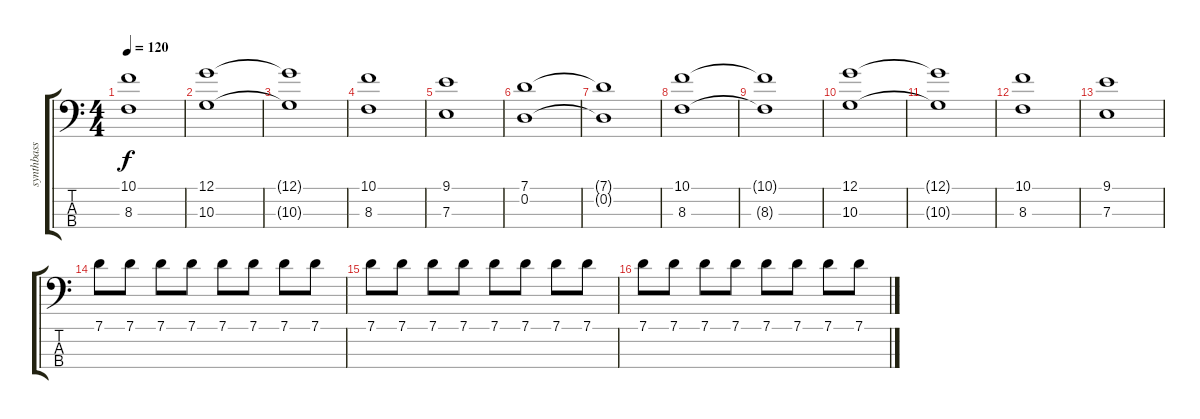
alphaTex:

\track ("synthbass 3         " "synthbass ") {instrument synthbass1}
\staff {score tabs}
\tuning (G2 D2 A1 E1) {hide}
\ts (4 4)
\tempo 120
\clef f4
\ks c
(10.1{t} 8.3{t}).1{dy f} |
(12.1 10.3).1 |
(12.1{t} 10.3{t}).1 |
(10.1 8.3).1 |
(9.1 7.3).1 |
(7.1 0.2).1 |
(7.1{t} 0.2{t}).1 |
(10.1 8.3).1 |
(10.1{t} 8.3{t}).1 |
(12.1 10.3).1 |
(12.1{t} 10.3{t}).1 |
(10.1 8.3).1 |
(9.1 7.3).1 |
7.1.8 7.1.8 7.1.8 7.1.8 7.1.8 7.1.8 7.1.8 7.1.8 |
7.1.8 7.1.8 7.1.8 7.1.8 7.1.8 7.1.8 7.1.8 7.1.8 |
7.1.8 7.1.8 7.1.8 7.1.8 7.1.8 7.1.8 7.1.8 7.1.8
